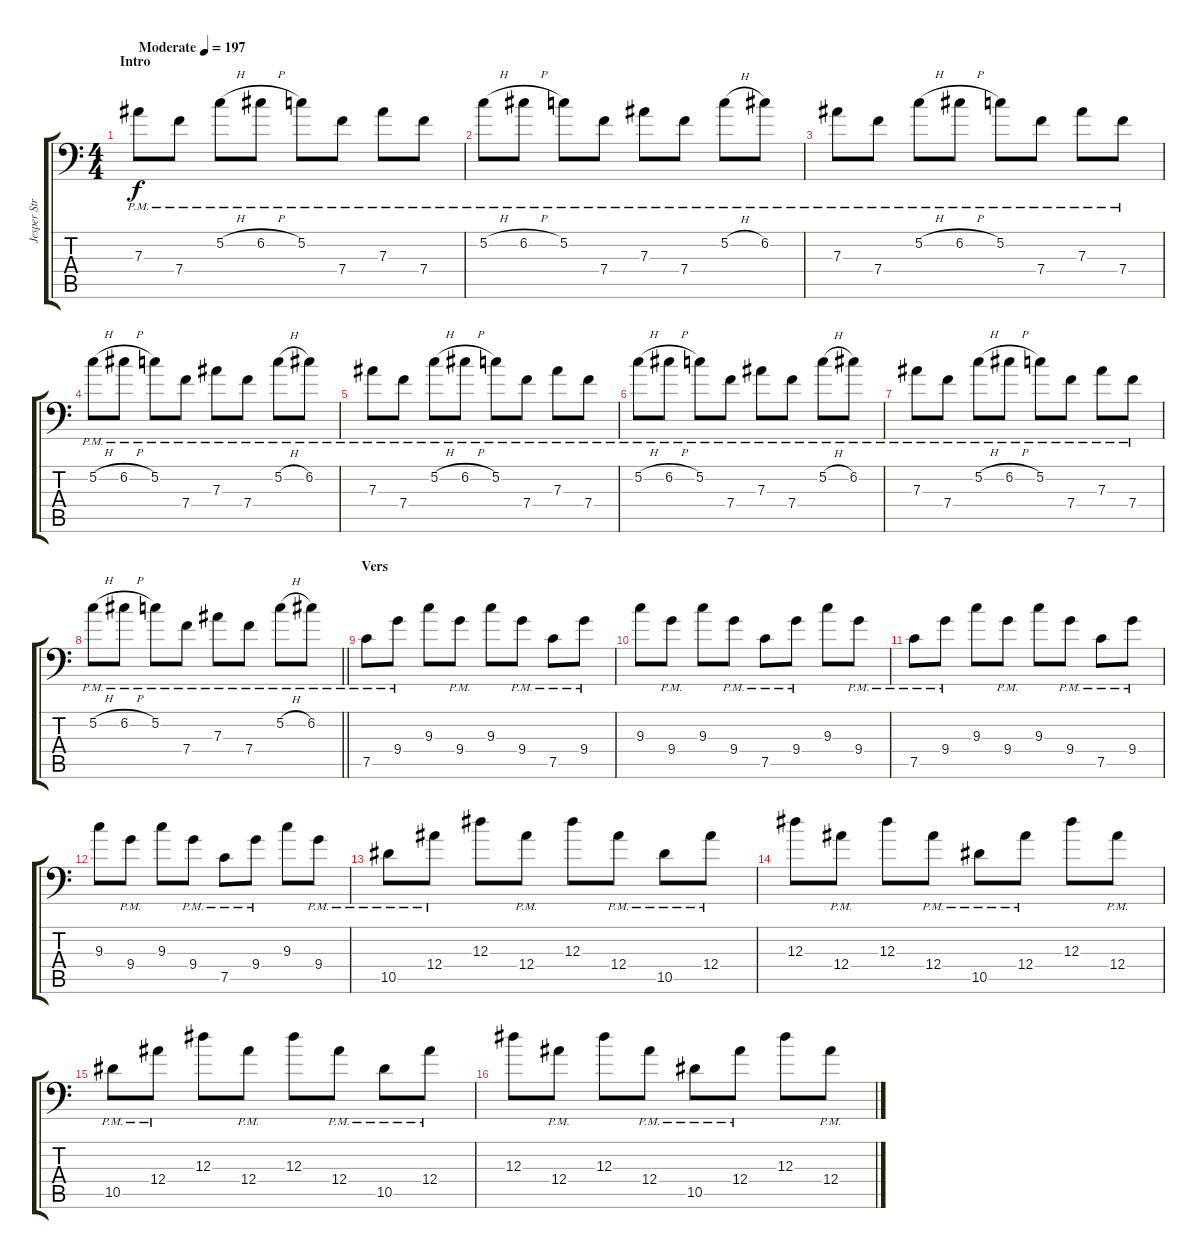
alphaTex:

\track ("Jesper Strömblad" "Jesper Str") {instrument distortionguitar}
\staff {score tabs}
\tuning (C4 G3 Eb3 Bb2 F2 Bb1) {hide}
\ts (4 4)
\section ("" "Intro")
\tempo (197 "Moderate")
\clef f4
\ks c
7.3{pm}.8{dy f instrument distortionguitar} 7.4{pm}.8 5.2{h pm}.8 6.2{h pm}.8 5.2{pm}.8 7.4{pm}.8 7.3{pm}.8 7.4{pm}.8 |
5.2{h pm}.8 6.2{h pm}.8 5.2{pm}.8 7.4{pm}.8 7.3{pm}.8 7.4{pm}.8 5.2{h pm}.8 6.2{pm}.8 |
7.3{pm}.8 7.4{pm}.8 5.2{h pm}.8 6.2{h pm}.8 5.2{pm}.8 7.4{pm}.8 7.3{pm}.8 7.4{pm}.8 |
5.2{h pm}.8 6.2{h pm}.8 5.2{pm}.8 7.4{pm}.8 7.3{pm}.8 7.4{pm}.8 5.2{h pm}.8 6.2{pm}.8 |
7.3{pm}.8 7.4{pm}.8 5.2{h pm}.8 6.2{h pm}.8 5.2{pm}.8 7.4{pm}.8 7.3{pm}.8 7.4{pm}.8 |
5.2{h pm}.8 6.2{h pm}.8 5.2{pm}.8 7.4{pm}.8 7.3{pm}.8 7.4{pm}.8 5.2{h pm}.8 6.2{pm}.8 |
7.3{pm}.8 7.4{pm}.8 5.2{h pm}.8 6.2{h pm}.8 5.2{pm}.8 7.4{pm}.8 7.3{pm}.8 7.4{pm}.8 |
\barLineRight lightlight
5.2{h pm}.8 6.2{h pm}.8 5.2{pm}.8 7.4{pm}.8 7.3{pm}.8 7.4{pm}.8 5.2{h pm}.8 6.2{pm}.8 |
\section ("" "Vers")
7.5{pm}.8 9.4{pm}.8 9.3.8 9.4{pm}.8 9.3.8 9.4{pm}.8 7.5{pm}.8 9.4{pm}.8 |
9.3.8 9.4{pm}.8 9.3.8 9.4{pm}.8 7.5{pm}.8 9.4{pm}.8 9.3.8 9.4{pm}.8 |
7.5{pm}.8 9.4{pm}.8 9.3.8 9.4{pm}.8 9.3.8 9.4{pm}.8 7.5{pm}.8 9.4{pm}.8 |
9.3.8 9.4{pm}.8 9.3.8 9.4{pm}.8 7.5{pm}.8 9.4{pm}.8 9.3.8 9.4{pm}.8 |
10.5{pm}.8 12.4{pm}.8 12.3.8 12.4{pm}.8 12.3.8 12.4{pm}.8 10.5{pm}.8 12.4{pm}.8 |
12.3.8 12.4{pm}.8 12.3.8 12.4{pm}.8 10.5{pm}.8 12.4{pm}.8 12.3.8 12.4{pm}.8 |
10.5{pm}.8 12.4{pm}.8 12.3.8 12.4{pm}.8 12.3.8 12.4{pm}.8 10.5{pm}.8 12.4{pm}.8 |
12.3.8 12.4{pm}.8 12.3.8 12.4{pm}.8 10.5{pm}.8 12.4{pm}.8 12.3.8 12.4{pm}.8
